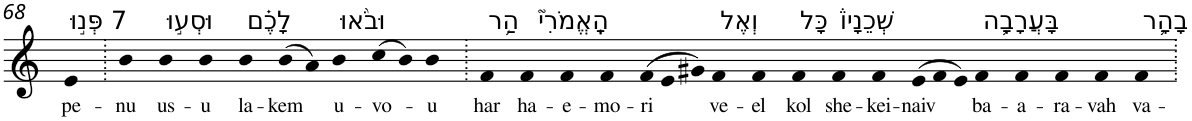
**kern	**text
*part1	*part1
*staff1	*staff1
*I"Piano	*
*I'Pno	*
!!LO:PB:g=z
*clefG2	*
*k[]	*
=68	=68
!LO:TX:a:t=7 פְּנ֣וּ	!
!	!LO:LY:b
4e	pe-
=69.	=69.
!	!LO:LY:b
4b	-nu
!LO:TX:a:t=וּסְע֣וּ	!
!	!LO:LY:b
4b	us-
!	!LO:LY:b
4b	-u
!LO:TX:a:t=לָכֶ֗ם	!
!	!LO:LY:b
4b	la-
!	!LO:LY:b
(8b	-kem
8a)	.
!LO:TX:a:t=וּבֹ֨אוּ	!
!	!LO:LY:b
4b	u-
!	!LO:LY:b
(8cc	-vo-
8b)	.
!	!LO:LY:b
4b	-u
=70.	=70.
!LO:TX:a:t=הַ֥ר	!
!	!LO:LY:b
4f	har
!LO:TX:a:t=הָֽאֱמֹרִי֮	!
!	!LO:LY:b
4f	ha-
!	!LO:LY:b
4f	-e-
!	!LO:LY:b
4f	-mo-
!	!LO:LY:b
(>12f	-ri
12e	.
12g#X)	.
!LO:TX:a:t=וְאֶל	!
!	!LO:LY:b
4f	ve-
!	!LO:LY:b
4f	-el
!LO:TX:a:t=כָּל	!
!	!LO:LY:b
4f	kol
!LO:TX:a:t=שְׁכֵנָיו֒	!
!	!LO:LY:b
4f	she-
!	!LO:LY:b
4f	-kei-
!	!LO:LY:b
(>12e	-naiv
12f	.
12e)	.
!LO:TX:a:t=בָּעֲרָבָ֥ה	!
!	!LO:LY:b
4f	ba-
!	!LO:LY:b
4f	-a-
!	!LO:LY:b
4f	-ra-
!	!LO:LY:b
4f	-vah
!LO:TX:a:t=בָהָ֛ר	!
!	!LO:LY:b
4f	va-
=.	=.
*-	*-
